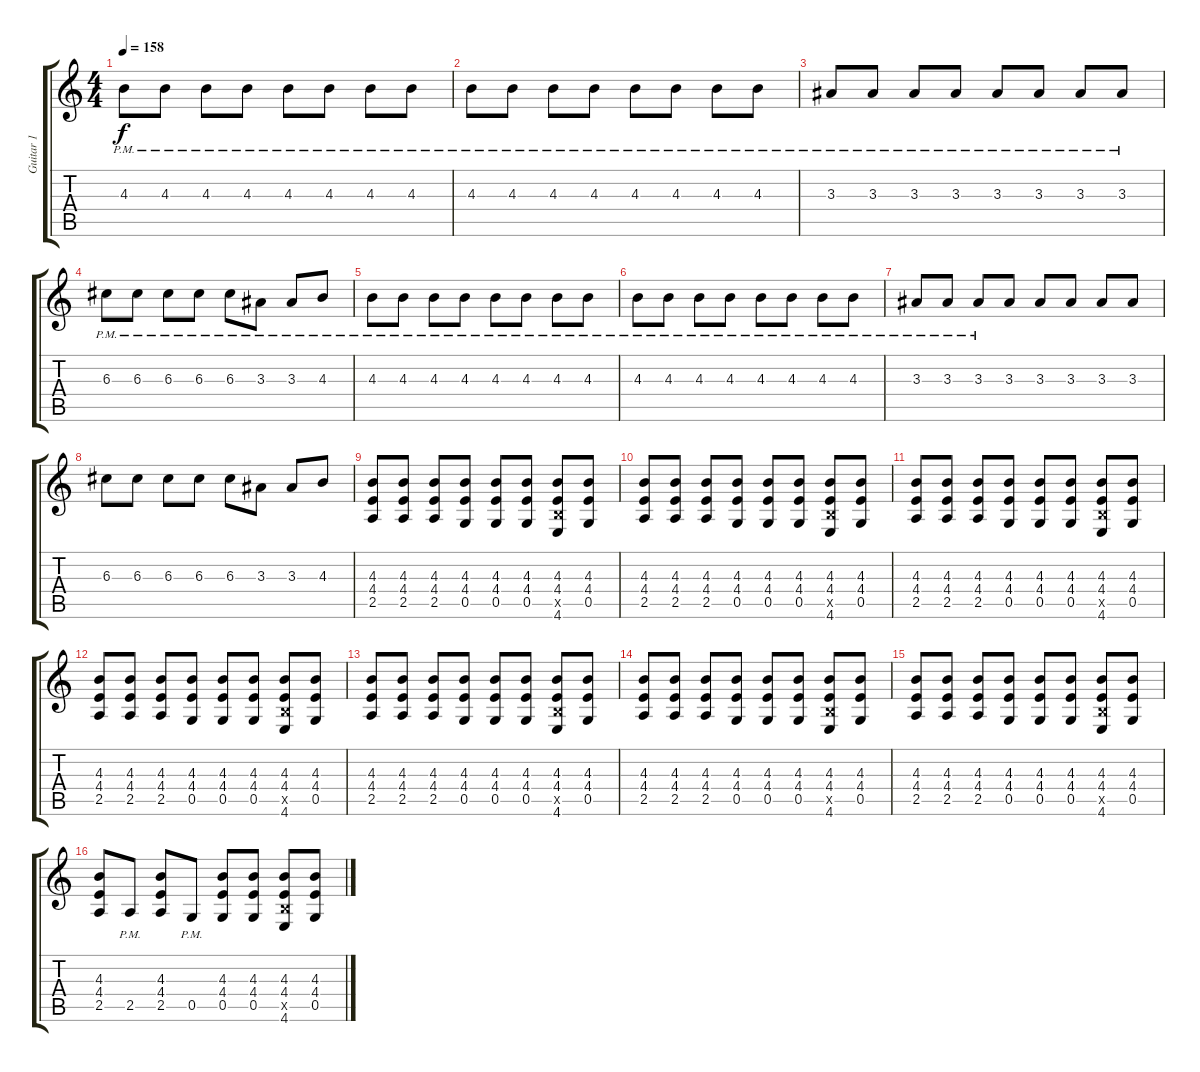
\track ("Guitar 1" "Guitar 1") {instrument overdrivenguitar}
\staff {score tabs}
\tuning (E4 C4 G3 C3 G2 C2) {hide}
\ts (4 4)
\tempo 158
\clef g2
\ks c
4.3{pm}.8{dy f instrument overdrivenguitar} 4.3{pm}.8 4.3{pm}.8 4.3{pm}.8 4.3{pm}.8 4.3{pm}.8 4.3{pm}.8 4.3{pm}.8 |
4.3{pm}.8 4.3{pm}.8 4.3{pm}.8 4.3{pm}.8 4.3{pm}.8 4.3{pm}.8 4.3{pm}.8 4.3{pm}.8 |
3.3{pm}.8 3.3{pm}.8 3.3{pm}.8 3.3{pm}.8 3.3{pm}.8 3.3{pm}.8 3.3{pm}.8 3.3{pm}.8 |
6.3{pm}.8 6.3{pm}.8 6.3{pm}.8 6.3{pm}.8 6.3{pm}.8 3.3{pm}.8 3.3{pm}.8 4.3{pm}.8 |
4.3{pm}.8 4.3{pm}.8 4.3{pm}.8 4.3{pm}.8 4.3{pm}.8 4.3{pm}.8 4.3{pm}.8 4.3{pm}.8 |
4.3{pm}.8 4.3{pm}.8 4.3{pm}.8 4.3{pm}.8 4.3{pm}.8 4.3{pm}.8 4.3{pm}.8 4.3{pm}.8 |
3.3{pm}.8 3.3{pm}.8 3.3{pm}.8 3.3.8 3.3.8 3.3.8 3.3.8 3.3.8 |
6.3.8 6.3.8 6.3.8 6.3.8 6.3.8 3.3.8 3.3.8 4.3.8 |
(4.3 4.4 2.5).8 (4.3 4.4 2.5).8 (4.3 4.4 2.5).8 (4.3 4.4 0.5).8 (4.3 4.4 0.5).8 (4.3 4.4 0.5).8 (4.3 4.4 4.5{x} 4.6).8 (4.3 4.4 0.5).8 |
(4.3 4.4 2.5).8 (4.3 4.4 2.5).8 (4.3 4.4 2.5).8 (4.3 4.4 0.5).8 (4.3 4.4 0.5).8 (4.3 4.4 0.5).8 (4.3 4.4 4.5{x} 4.6).8 (4.3 4.4 0.5).8 |
(4.3 4.4 2.5).8 (4.3 4.4 2.5).8 (4.3 4.4 2.5).8 (4.3 4.4 0.5).8 (4.3 4.4 0.5).8 (4.3 4.4 0.5).8 (4.3 4.4 4.5{x} 4.6).8 (4.3 4.4 0.5).8 |
(4.3 4.4 2.5).8 (4.3 4.4 2.5).8 (4.3 4.4 2.5).8 (4.3 4.4 0.5).8 (4.3 4.4 0.5).8 (4.3 4.4 0.5).8 (4.3 4.4 4.5{x} 4.6).8 (4.3 4.4 0.5).8 |
(4.3 4.4 2.5).8 (4.3 4.4 2.5).8 (4.3 4.4 2.5).8 (4.3 4.4 0.5).8 (4.3 4.4 0.5).8 (4.3 4.4 0.5).8 (4.3 4.4 4.5{x} 4.6).8 (4.3 4.4 0.5).8 |
(4.3 4.4 2.5).8 (4.3 4.4 2.5).8 (4.3 4.4 2.5).8 (4.3 4.4 0.5).8 (4.3 4.4 0.5).8 (4.3 4.4 0.5).8 (4.3 4.4 4.5{x} 4.6).8 (4.3 4.4 0.5).8 |
(4.3 4.4 2.5).8 (4.3 4.4 2.5).8 (4.3 4.4 2.5).8 (4.3 4.4 0.5).8 (4.3 4.4 0.5).8 (4.3 4.4 0.5).8 (4.3 4.4 4.5{x} 4.6).8 (4.3 4.4 0.5).8 |
(4.3 4.4 2.5).8 2.5{pm}.8 (4.3 4.4 2.5).8 0.5{pm}.8 (4.3 4.4 0.5).8 (4.3 4.4 0.5).8 (4.3 4.4 4.5{x} 4.6).8 (4.3 4.4 0.5).8
